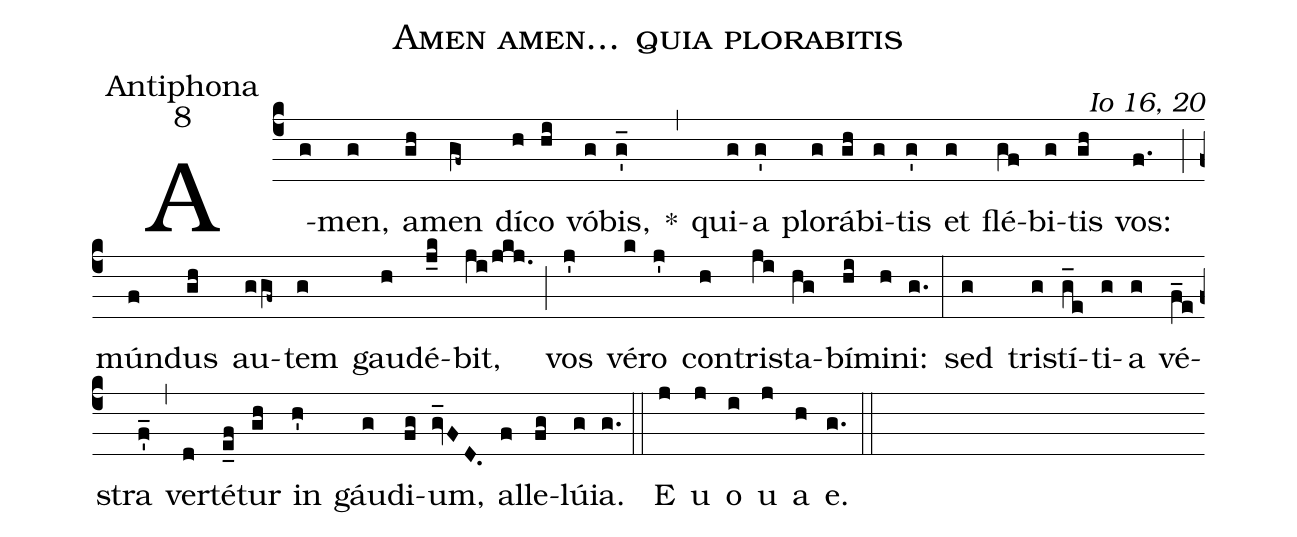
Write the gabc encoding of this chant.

name:Amen amen... quia plorabitis;
office-part:Antiphona;
mode:8;
commentary:Io 16, 20;
%%
(c4) A(g)men,(g) a(gh)men(gf~) dí(h)co(hi) vó(g)bis,(g'_) *(,) qui(g)a(g') plo(g)rá(gh)bi(g)tis(g') et(g) flé(gf)bi(g)tis(gh) vos:(f.) (;) mún(f)dus(gh) au(ggf~)tem(g) gau(h)dé(j_k)bit,(ji/jkj.) (;) vos(j') vé(k)ro(j') con(h)tri(ji)sta(hg)bí(hi)mi(h)ni:(g.) (:) sed(g) tri(g)stí(g_e)ti(g)a(g) vé(f_e)stra(f'_) (,) ver(d)té(e_f)tur(gh) in(h') gáu(g)di(fg)um,(gv_FD.) al(f)le(fg)lú(g)ia.(g.) (::) <eu> E(j) u(j) o(i) u(j) a(h) e.</eu>(g.) (::)
